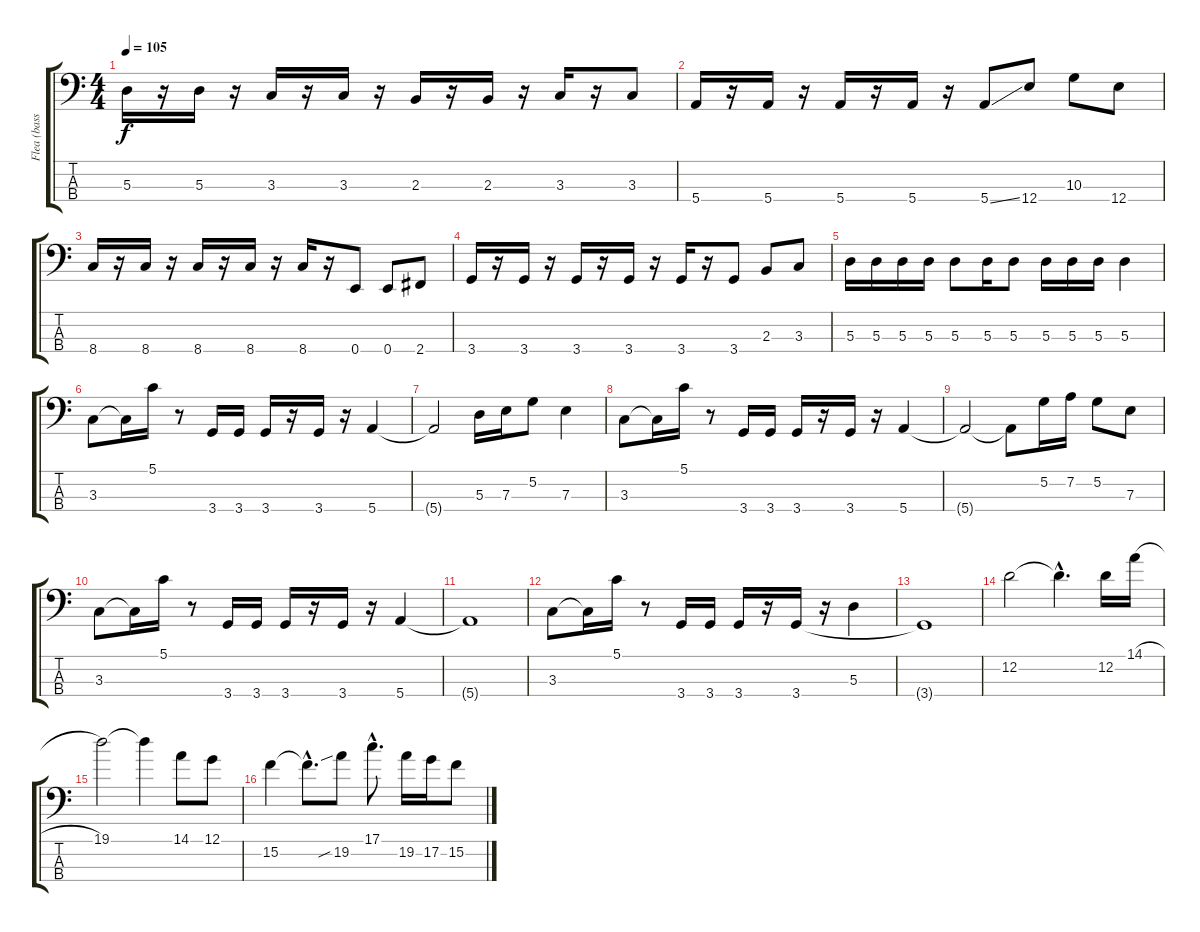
\track ("Flea (bass)" "Flea (bass") {instrument electricbassfinger}
\staff {score tabs}
\tuning (G2 D2 A1 E1) {hide}
\ts (4 4)
\tempo 105
\clef f4
\ks c
5.3.16{dy f} r.16 5.3.16 r.16 3.3.16 r.16 3.3.16 r.16 2.3.16 r.16 2.3.16 r.16 3.3.16 r.16 3.3.8 |
5.4.16 r.16 5.4.16 r.16 5.4.16 r.16 5.4.16 r.16 5.4{ss}.8 12.4.8 10.3.8 12.4.8 |
8.4.16 r.16 8.4.16 r.16 8.4.16 r.16 8.4.16 r.16 8.4.16 r.16 0.4.8 0.4.8 2.4.8 |
3.4.16 r.16 3.4.16 r.16 3.4.16 r.16 3.4.16 r.16 3.4.16 r.16 3.4.8 2.3.8 3.3.8 |
5.3.16 5.3.16 5.3.16 5.3.16 5.3.8 5.3.16 5.3.8 5.3.16 5.3.16 5.3.16 5.3.4 |
3.3.8 3.3{t}.16 5.1.16 r.8 3.4.16 3.4.16 3.4.16 r.16 3.4.16 r.16 5.4.4 |
5.4{t}.2 5.3.16 7.3.16 5.2.8 7.3.4 |
3.3.8 3.3{t}.16 5.1.16 r.8 3.4.16 3.4.16 3.4.16 r.16 3.4.16 r.16 5.4.4 |
5.4{t}.2 5.4{t}.8 5.2.16 7.2.16 5.2.8 7.3.8 |
3.3.8 3.3{t}.16 5.1.16 r.8 3.4.16 3.4.16 3.4.16 r.16 3.4.16 r.16 5.4.4 |
5.4{t}.1 |
3.3.8 3.3{t}.16 5.1.16 r.8 3.4.16 3.4.16 3.4.16 r.16 3.4.16 r.16 5.3.4 |
3.4{t}.1 |
12.2.2 12.2{hac t}.4{d} 12.2.16 14.1{h}.16 |
19.1.2 19.1{t}.4 14.1.8 12.1.8 |
15.2.4 15.2{hac t}.8{d} 19.2{sib}.8 17.1{hac}.8{d} 19.2.16 17.2.16 15.2.8
